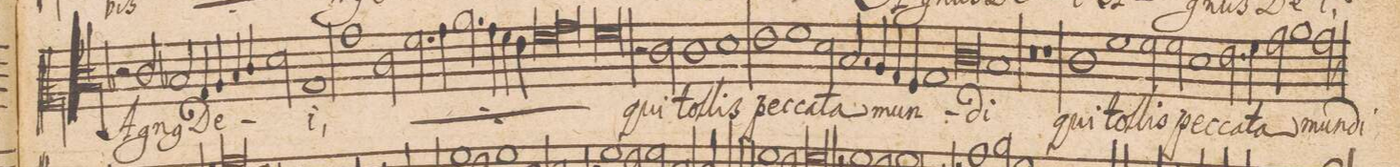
**kern	**text
*I"ALTVS. [2]	*
*clefC3	*
*k[b-]	*
*met(C|)	*
*M2/1	*
2r	.
2c/	A-
=48-	=48-
2B-X/	-gn(us)
4G/	De-
4A/	.
4B-/	.
4c/	.
2d\	.
=49-	=49-
1G	-i,
*	*ij
1g	A-
=50-	=50-
2c\	-gn(us)
2.f\	De-
4g\	.
2.a\	.
=51-	=51-
4g\	.
4f\	.
4e\	.
*lig	*
1f	.
=52-	=52-
1g	.
*Xlig	*
0f	-i,
*	*Xij
=53-	=53-
2r	.
2c\	qui
=54-	=54-
1c	tol-
1d	-lis
=55-	=55-
1e	pec-
1f	-ca-
=56-	=56-
2d\	-ta
2.B-/	.
4A/	.
4G/	mun-
4F/	.
=57-	=57-
1G	.
0c	-di
=58-	=58-
1B-	.
=59-	=59-
0r	.
=60-	=60-
1r	.
1c	qui
=61-	=61-
1f	tol-
2f\	-lis
2f\	pec-
=62-	=62-
1d	.
2.e\	-ca-
4f\	-ta
=63-	=63-
2g\	.
1a	mun-
2g\	-di
=64-	=64-
*-	*-
